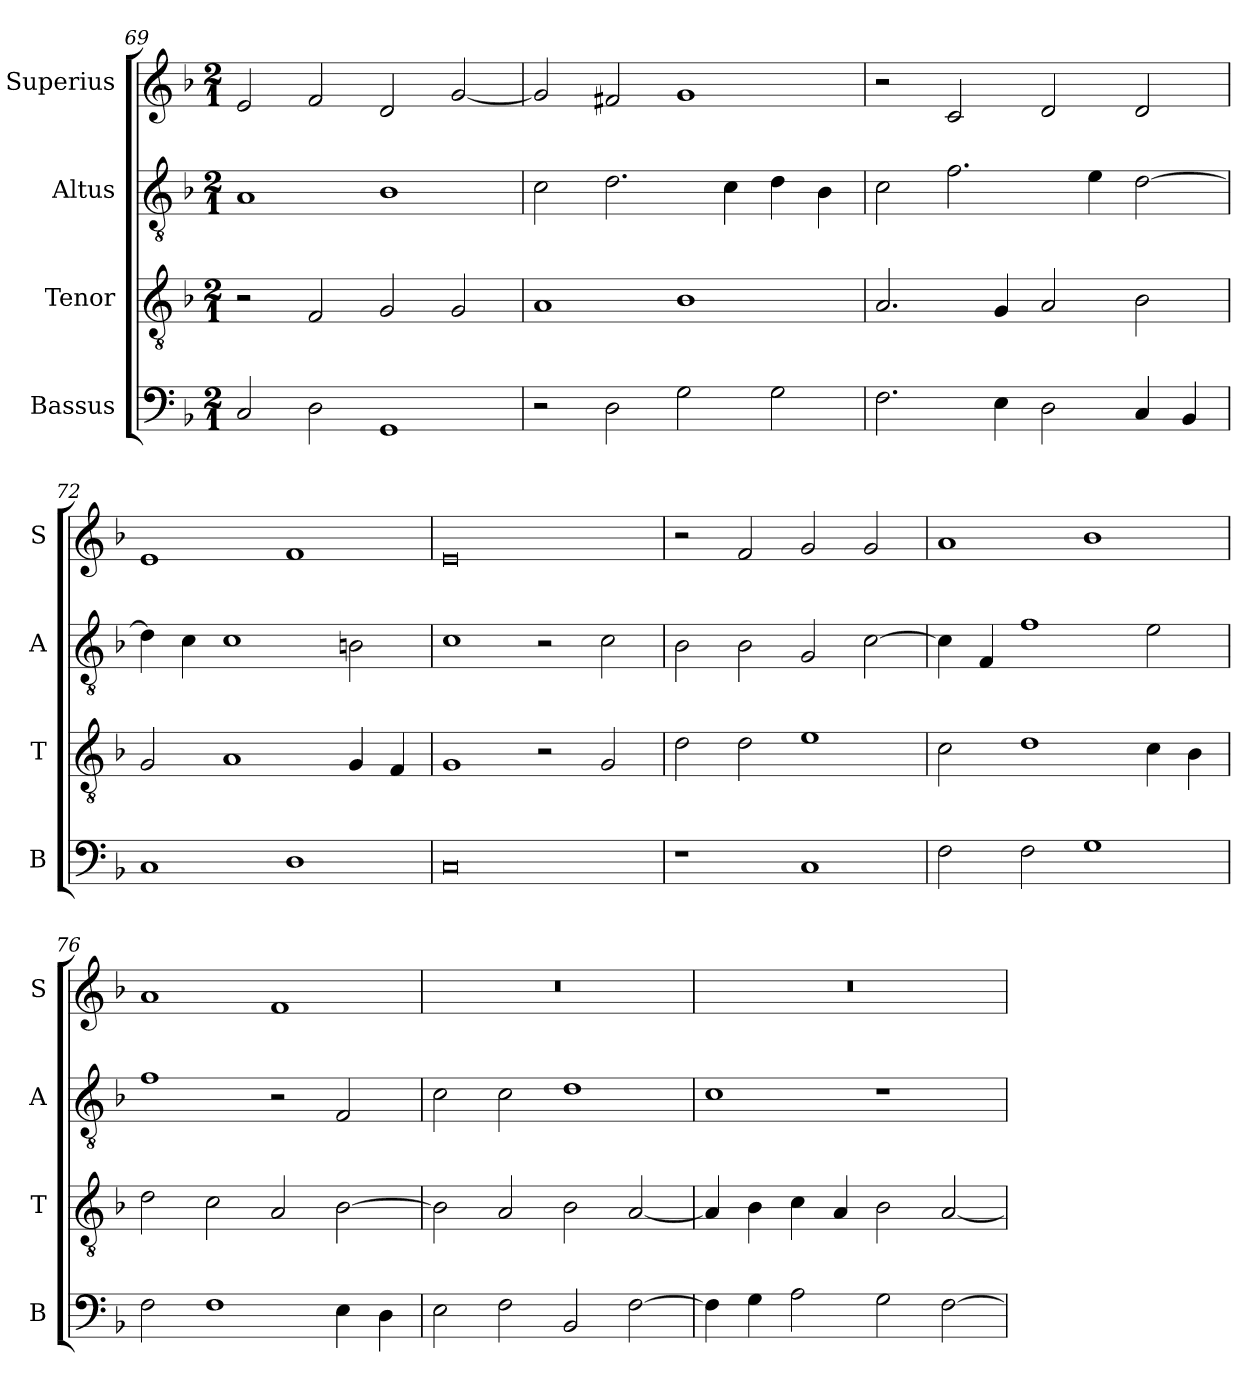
**kern	**kern	**kern	**kern
*part4	*part3	*part2	*part1
*staff4	*staff3	*staff2	*staff1
*I"Bassus	*I"Tenor	*I"Altus	*I"Superius
*I'B	*I'T	*I'A	*I'S
*clefF4	*clefGv2	*clefGv2	*clefG2
*k[b-]	*k[b-]	*k[b-]	*k[b-]
*F:	*F:	*F:	*F:
*M2/1	*M2/1	*M2/1	*M2/1
=69	=69	=69	=69
2C	2r	1A	2e
2D	2F	.	2f
1GG	2G	1B-	2d
.	2G	.	[2g
=70	=70	=70	=70
2r	1A	2c	2g]
2D	.	2.d	2f#X
2G	1B-	.	1g
.	.	4c	.
2G	.	4d	.
.	.	4B-	.
=71	=71	=71	=71
2.F	2.A	2c	2r
.	.	2.f	2c
4E	4G	.	.
2D	2A	.	2d
.	.	4e	.
4C	2B-	[2d	2d
4BB-	.	.	.
=72	=72	=72	=72
1C	2G	4d]	1e
.	.	4c	.
.	1A	1c	.
1D	.	.	1f
.	4G	2Bn	.
.	4F	.	.
=73	=73	=73	=73
0C	1G	1c	0e
.	2r	2r	.
.	2G	2c	.
=74	=74	=74	=74
1r	2d	2B-	2r
.	2d	2B-	2f
1C	1e	2G	2g
.	.	[2c	2g
=75	=75	=75	=75
2F	2c	4c]	1a
.	.	4F	.
2F	1d	1f	.
1G	.	.	1b-
.	4c	2e	.
.	4B-	.	.
=76	=76	=76	=76
2F	2d	1f	1a
1F	2c	.	.
.	2A	2r	1f
4E	[2B-	2F	.
4D	.	.	.
=77	=77	=77	=77
2E	2B-]	2c	0r
2F	2A	2c	.
2BB-	2B-	1d	.
[2F	[2A	.	.
=78	=78	=78	=78
4F]	4A]	1c	0r
4G	4B-	.	.
2A	4c	.	.
.	4A	.	.
2G	2B-	1r	.
[2F	[2A	.	.
=	=	=	=
*-	*-	*-	*-
